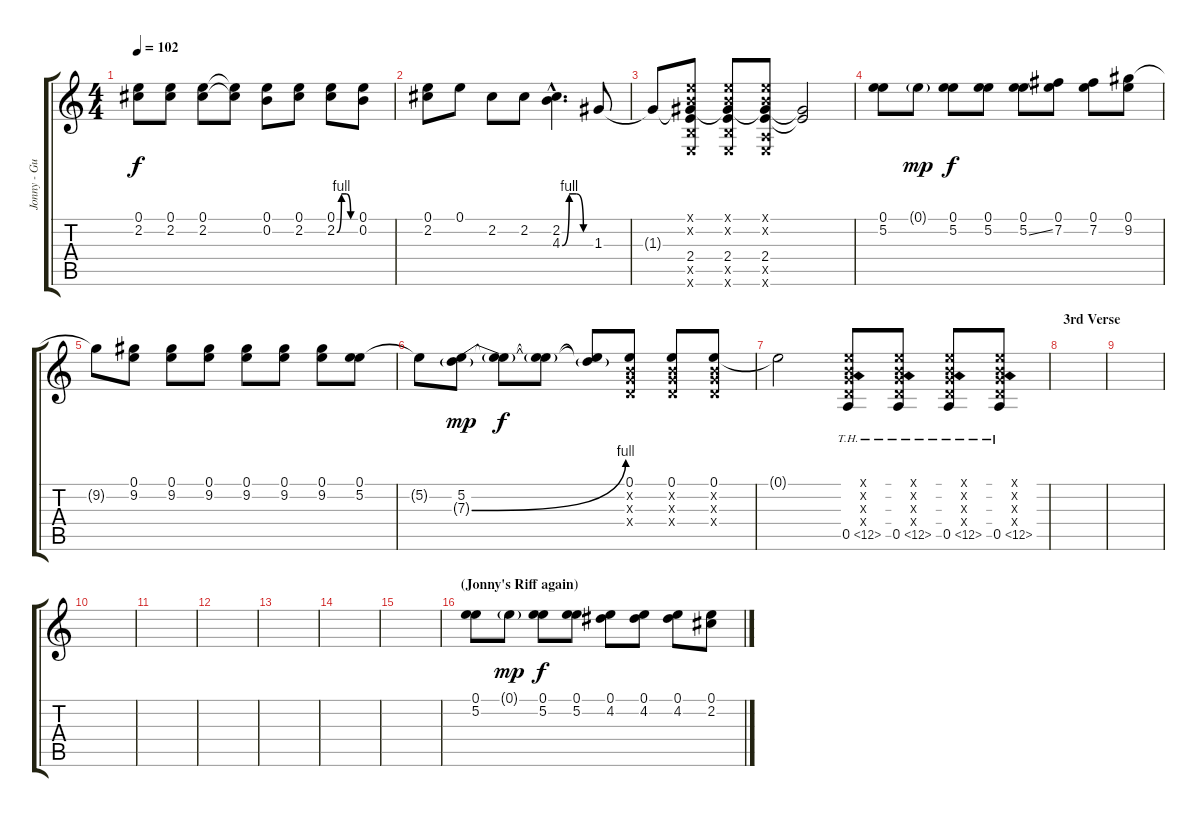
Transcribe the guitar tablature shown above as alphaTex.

\track ("Jonny - Guitar" "Jonny - Gu") {instrument overdrivenguitar}
\staff {score tabs}
\tuning (E4 B3 G3 D3 A2 E2) {hide}
\ts (4 4)
\tempo 102
\clef g2
\ks c
(0.1{t} 2.2{t}).8{dy f} (0.1 2.2).8 (0.1 2.2).8 (0.1{t} 2.2{t}).8 (0.1 0.2).8 (0.1 2.2).8 (0.1 2.2{be (custom 0 0 15 4 30 4 45 0 60 0)}).8 (0.1 0.2).8 |
(0.1 2.2).8 0.1.8 2.2.8 2.2.8 (2.2{hac} 4.3{be (custom 0 0 15 4 30 4 45 0 60 0) hac}).4{d} 1.3.8 |
1.3{t}.8 (0.1{x} 0.2{x} 1.3{t} 2.4 2.5{x} 0.6{x}).8 (0.1{x} 0.2{x} 1.3{t} 2.4 2.5{x} 0.6{x}).8 (0.1{x} 0.2{x} 1.3{t} 2.4 0.5{x} 0.6{x}).8 (1.3{t} 2.4{t}).2 |
(0.1 5.2).8 0.1{g}.8{dy mp} (0.1 5.2).8{dy f} (0.1 5.2).8 (0.1 5.2{ss}).8 (0.1 7.2).8 (0.1 7.2).8 (0.1 9.2).8 |
9.2{t}.8 (0.1 9.2).8 (0.1 9.2).8 (0.1 9.2).8 (0.1 9.2).8 (0.1 9.2).8 (0.1 9.2).8 (0.1 5.2).8 |
5.2{t}.8 (5.2 7.3{be (bend 0 0 60 4) g}).8{dy mp} (5.2{t} 7.3{t}).8{dy f} (5.2{t} 7.3{t}).8 (5.2{t} 7.3{t}).8 (0.1 0.2{x} 0.3{x} 0.4{x}).8 (0.1 0.2{x} 0.3{x} 0.4{x}).8 (0.1 0.2{x} 0.3{x} 0.4{x}).8 |
0.1{t}.2 (0.1{x} 0.2{x} 0.3{x} 0.4{x} 0.5{th 12}).8 (0.1{x} 0.2{x} 0.3{x} 0.4{x} 0.5{th 12}).8 (0.1{x} 0.2{x} 0.3{x} 0.4{x} 0.5{th 12}).8 (0.1{x} 0.2{x} 0.3{x} 0.4{x} 0.5{th 12}).8 |
\section ("" "3rd Verse")
|
|
|
|
|
|
|
|
\section ("" "(Jonny's Riff again)")
(0.1 5.2).8 0.1{g}.8{dy mp} (0.1 5.2).8{dy f} (0.1 5.2).8 (0.1 4.2).8 (0.1 4.2).8 (0.1 4.2).8 (0.1 2.2).8
